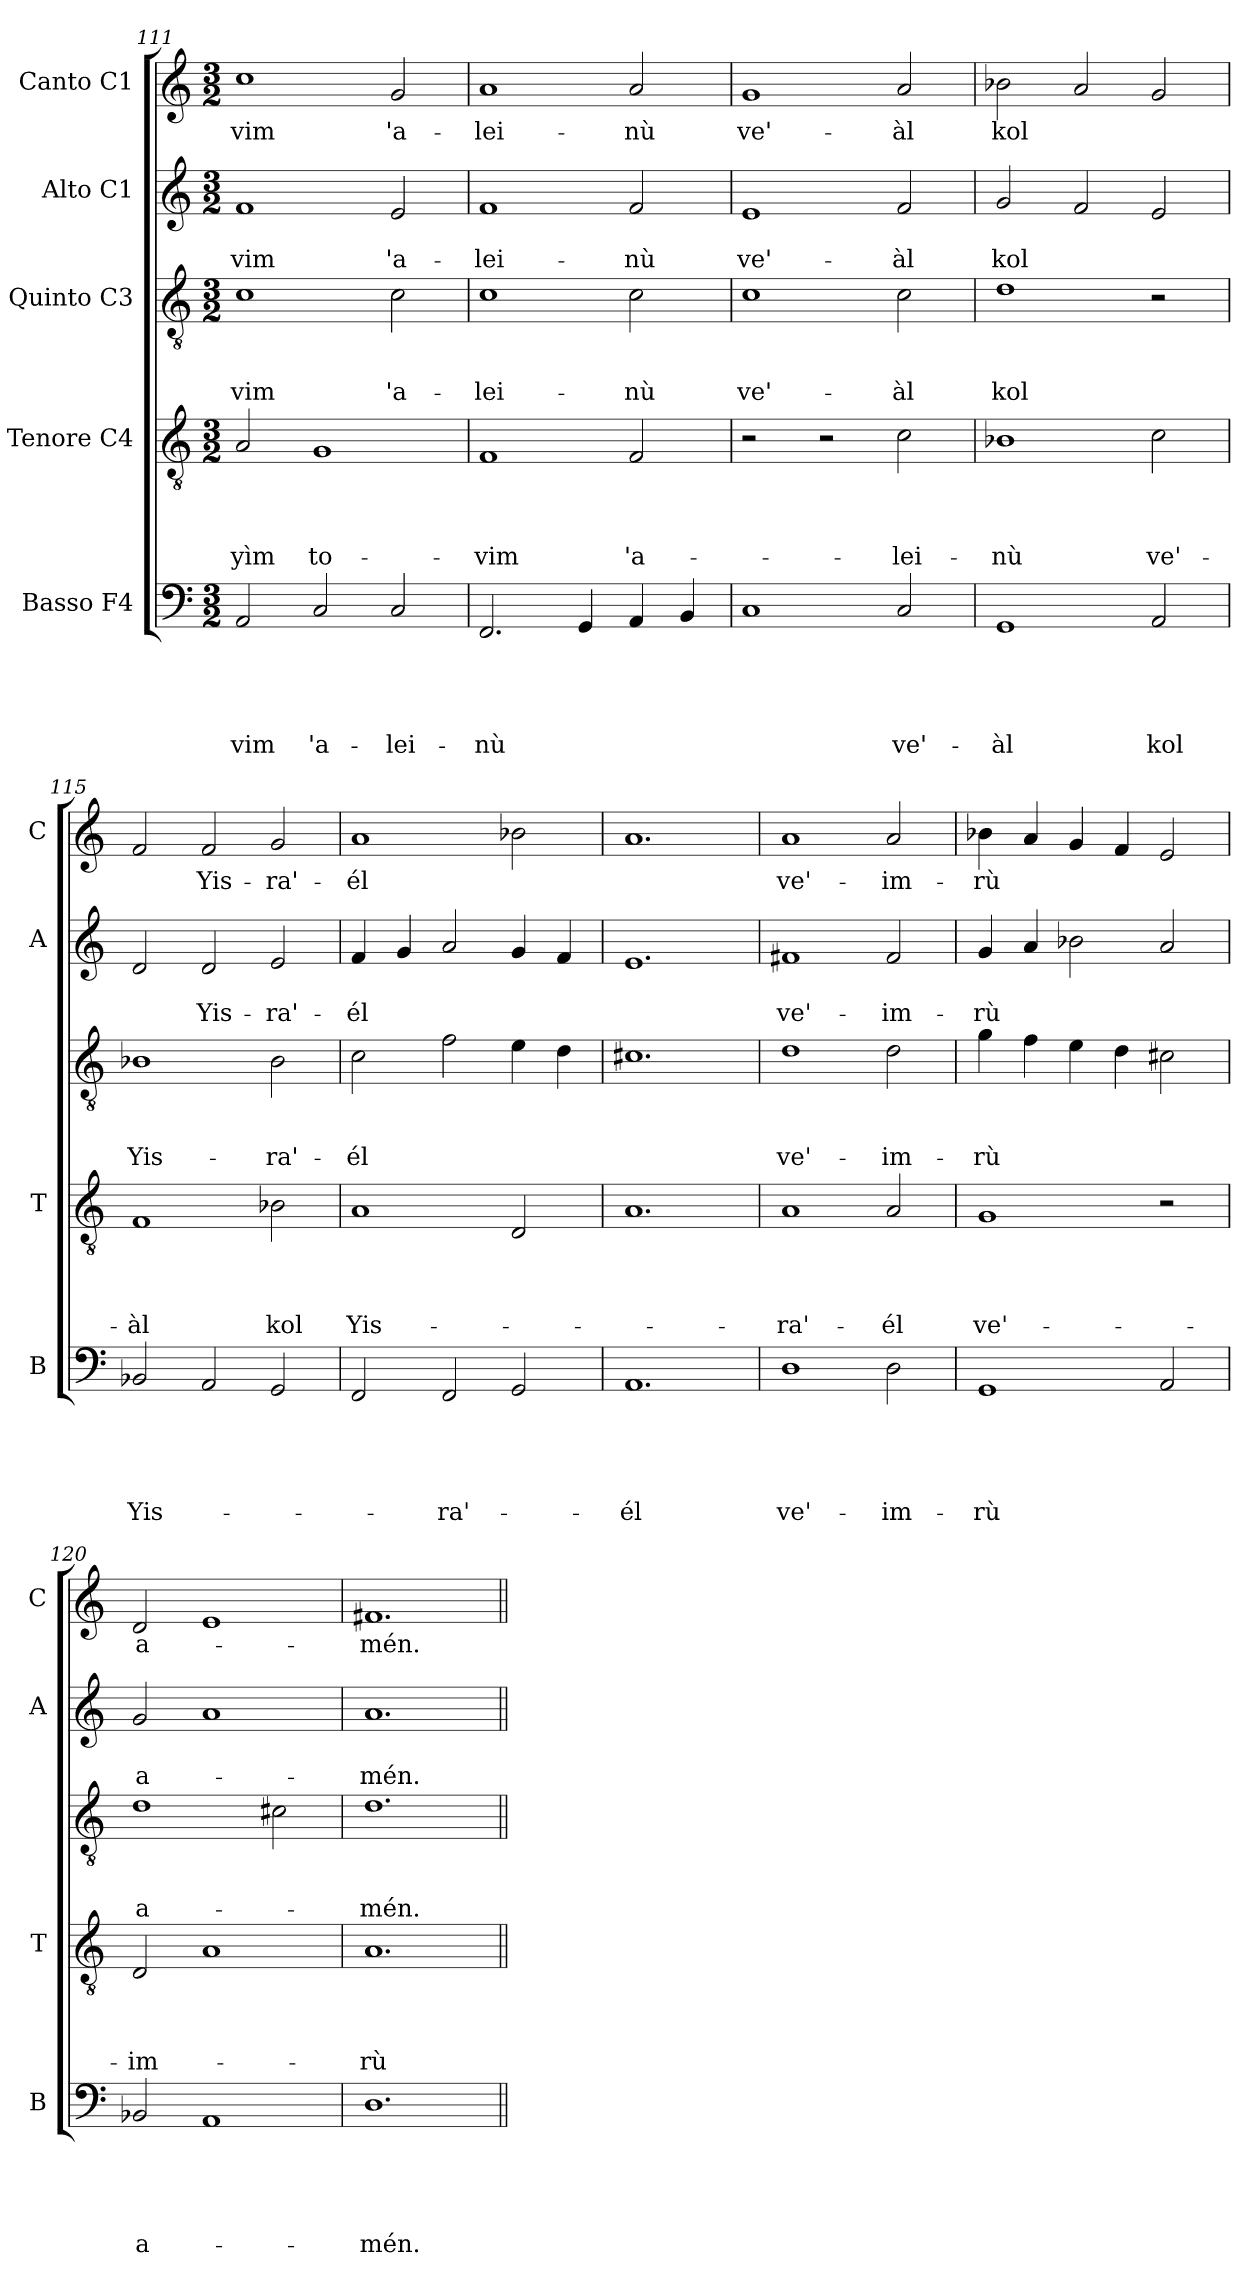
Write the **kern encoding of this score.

**kern	**text	**text	**text	**text	**text	**kern	**text	**text	**text	**text	**kern	**text	**text	**text	**kern	**text	**text	**kern	**text
*part5	*part5	*part5	*part5	*part5	*part5	*part4	*part4	*part4	*part4	*part4	*part3	*part3	*part3	*part3	*part2	*part2	*part2	*part1	*part1
*staff5	*staff5	*staff5	*staff5	*staff5	*staff5	*staff4	*staff4	*staff4	*staff4	*staff4	*staff3	*staff3	*staff3	*staff3	*staff2	*staff2	*staff2	*staff1	*staff1
*I"Basso F4	*	*	*	*	*	*I"Tenore C4	*	*	*	*	*I"Quinto C3	*	*	*	*I"Alto C1	*	*	*I"Canto C1	*
*I'B	*	*	*	*	*	*I'T	*	*	*	*	*	*	*	*	*I'A	*	*	*I'C	*
*clefF4	*	*	*	*	*	*clefGv2	*	*	*	*	*clefGv2	*	*	*	*clefG2	*	*	*clefG2	*
*k[]	*	*	*	*	*	*k[]	*	*	*	*	*k[]	*	*	*	*k[]	*	*	*k[]	*
*C:	*	*	*	*	*	*C:	*	*	*	*	*C:	*	*	*	*C:	*	*	*C:	*
*M3/2	*	*	*	*	*	*M3/2	*	*	*	*	*M3/2	*	*	*	*M3/2	*	*	*M3/2	*
=111	=111	=111	=111	=111	=111	=111	=111	=111	=111	=111	=111	=111	=111	=111	=111	=111	=111	=111	=111
!	!	!	!	!	!LO:LY:b	!	!	!	!	!LO:LY:b	!	!	!	!LO:LY:b	!	!	!LO:LY:b	!	!LO:LY:b
2AA/	.	.	.	.	-vim	2A/	.	.	.	-yìm	1c	.	.	-vim	1f	.	-vim	1cc	-vim
!	!	!	!	!	!LO:LY:b	!	!	!	!	!LO:LY:b	!	!	!	!	!	!	!	!	!
2C/	.	.	.	.	'a-	1G	.	.	.	to-	.	.	.	.	.	.	.	.	.
!	!	!	!	!	!LO:LY:b	!	!	!	!	!	!	!	!	!LO:LY:b	!	!	!LO:LY:b	!	!LO:LY:b
2C/	.	.	.	.	-lei-	.	.	.	.	.	2c\	.	.	'a-	2e/	.	'a-	2g/	'a-
=112	=112	=112	=112	=112	=112	=112	=112	=112	=112	=112	=112	=112	=112	=112	=112	=112	=112	=112	=112
!	!	!	!	!	!LO:LY:b	!	!	!	!	!LO:LY:b	!	!	!	!LO:LY:b	!	!	!LO:LY:b	!	!LO:LY:b
2.FF/	.	.	.	.	-nù	1F	.	.	.	-vim	1c	.	.	-lei-	1f	.	-lei-	1a	-lei-
4GG/	.	.	.	.	.	.	.	.	.	.	.	.	.	.	.	.	.	.	.
!	!	!	!	!	!	!	!	!	!	!LO:LY:b	!	!	!	!LO:LY:b	!	!	!LO:LY:b	!	!LO:LY:b
4AA/	.	.	.	.	.	2F/	.	.	.	'a-	2c\	.	.	-nù	2f/	.	-nù	2a/	-nù
4BB/	.	.	.	.	.	.	.	.	.	.	.	.	.	.	.	.	.	.	.
=113	=113	=113	=113	=113	=113	=113	=113	=113	=113	=113	=113	=113	=113	=113	=113	=113	=113	=113	=113
!	!	!	!	!	!	!	!	!	!	!	!	!	!	!LO:LY:b	!	!	!LO:LY:b	!	!LO:LY:b
1C	.	.	.	.	.	2r	.	.	.	.	1c	.	.	ve'-	1e	.	ve'-	1g	ve'-
.	.	.	.	.	.	2r	.	.	.	.	.	.	.	.	.	.	.	.	.
!	!	!	!	!	!LO:LY:b	!	!	!	!	!LO:LY:b	!	!	!	!LO:LY:b	!	!	!LO:LY:b	!	!LO:LY:b
2C/	.	.	.	.	ve'-	2c\	.	.	.	-lei-	2c\	.	.	-àl	2f/	.	-àl	2a/	-àl
!!LO:LB:g=z
=114	=114	=114	=114	=114	=114	=114	=114	=114	=114	=114	=114	=114	=114	=114	=114	=114	=114	=114	=114
!	!	!	!	!	!LO:LY:b	!	!	!	!	!LO:LY:b	!	!	!	!LO:LY:b	!	!	!LO:LY:b	!	!LO:LY:b
1GG	.	.	.	.	-àl	1B-X	.	.	.	-nù	1d	.	.	kol	2g/	.	kol	2b-X\	kol
.	.	.	.	.	.	.	.	.	.	.	.	.	.	.	2f/	.	.	2a/	.
!	!	!	!	!	!LO:LY:b	!	!	!	!	!LO:LY:b	!	!	!	!	!	!	!	!	!
2AA/	.	.	.	.	kol	2c\	.	.	.	ve'-	2r	.	.	.	2e/	.	.	2g/	.
=115	=115	=115	=115	=115	=115	=115	=115	=115	=115	=115	=115	=115	=115	=115	=115	=115	=115	=115	=115
!	!	!	!	!	!LO:LY:b	!	!	!	!	!LO:LY:b	!	!	!	!LO:LY:b	!	!	!	!	!
2BB-X/	.	.	.	.	Yis-	1F	.	.	.	-àl	1B-X	.	.	Yis-	2d/	.	.	2f/	.
!	!	!	!	!	!	!	!	!	!	!	!	!	!	!	!	!	!LO:LY:b	!	!LO:LY:b
2AA/	.	.	.	.	.	.	.	.	.	.	.	.	.	.	2d/	.	Yis-	2f/	Yis-
!	!	!	!	!	!	!	!	!	!	!LO:LY:b	!	!	!	!LO:LY:b	!	!	!LO:LY:b	!	!LO:LY:b
2GG/	.	.	.	.	.	2B-X\	.	.	.	kol	2B-\	.	.	-ra'-	2e/	.	-ra'-	2g/	-ra'-
=116	=116	=116	=116	=116	=116	=116	=116	=116	=116	=116	=116	=116	=116	=116	=116	=116	=116	=116	=116
!	!	!	!	!	!	!	!	!	!	!LO:LY:b	!	!	!	!LO:LY:b	!	!	!LO:LY:b	!	!LO:LY:b
2FF/	.	.	.	.	.	1A	.	.	.	Yis-	2c\	.	.	-él	4f/	.	-él	1a	-él
.	.	.	.	.	.	.	.	.	.	.	.	.	.	.	4g/	.	.	.	.
!	!	!	!	!	!LO:LY:b	!	!	!	!	!	!	!	!	!	!	!	!	!	!
2FF/	.	.	.	.	-ra'-	.	.	.	.	.	2f\	.	.	.	2a/	.	.	.	.
2GG/	.	.	.	.	.	2D/	.	.	.	.	4e\	.	.	.	4g/	.	.	2b-X\	.
.	.	.	.	.	.	.	.	.	.	.	4d\	.	.	.	4f/	.	.	.	.
=117	=117	=117	=117	=117	=117	=117	=117	=117	=117	=117	=117	=117	=117	=117	=117	=117	=117	=117	=117
!	!	!	!	!	!LO:LY:b	!	!	!	!	!	!	!	!	!	!	!	!	!	!
1.AA	.	.	.	.	-él	1.A	.	.	.	.	1.c#X	.	.	.	1.e	.	.	1.a	.
=118	=118	=118	=118	=118	=118	=118	=118	=118	=118	=118	=118	=118	=118	=118	=118	=118	=118	=118	=118
!	!	!	!	!	!LO:LY:b	!	!	!	!	!LO:LY:b	!	!	!	!LO:LY:b	!	!	!LO:LY:b	!	!LO:LY:b
1D	.	.	.	.	ve'-	1A	.	.	.	-ra'-	1d	.	.	ve'-	1f#X	.	ve'-	1a	ve'-
!	!	!	!	!	!LO:LY:b	!	!	!	!	!LO:LY:b	!	!	!	!LO:LY:b	!	!	!LO:LY:b	!	!LO:LY:b
2D\	.	.	.	.	-im-	2A/	.	.	.	-él	2d\	.	.	-im-	2f#/	.	-im-	2a/	-im-
=119	=119	=119	=119	=119	=119	=119	=119	=119	=119	=119	=119	=119	=119	=119	=119	=119	=119	=119	=119
!	!	!	!	!	!LO:LY:b	!	!	!	!	!LO:LY:b	!	!	!	!LO:LY:b	!	!	!LO:LY:b	!	!LO:LY:b
1GG	.	.	.	.	-rù	1G	.	.	.	ve'-	4g\	.	.	-rù	4g/	.	-rù	4b-X\	-rù
.	.	.	.	.	.	.	.	.	.	.	4f\	.	.	.	4a/	.	.	4a/	.
.	.	.	.	.	.	.	.	.	.	.	4e\	.	.	.	2b-X\	.	.	4g/	.
.	.	.	.	.	.	.	.	.	.	.	4d\	.	.	.	.	.	.	4f/	.
2AA/	.	.	.	.	.	2r	.	.	.	.	2c#X\	.	.	.	2a/	.	.	2e/	.
=120	=120	=120	=120	=120	=120	=120	=120	=120	=120	=120	=120	=120	=120	=120	=120	=120	=120	=120	=120
!	!	!	!	!	!LO:LY:b	!	!	!	!	!LO:LY:b	!	!	!	!LO:LY:b	!	!	!LO:LY:b	!	!LO:LY:b
2BB-X/	.	.	.	.	a-	2D/	.	.	.	-im-	1d	.	.	a-	2g/	.	a-	2d/	a-
1AA	.	.	.	.	.	1A	.	.	.	.	.	.	.	.	1a	.	.	1e	.
.	.	.	.	.	.	.	.	.	.	.	2c#X\	.	.	.	.	.	.	.	.
=121	=121	=121	=121	=121	=121	=121	=121	=121	=121	=121	=121	=121	=121	=121	=121	=121	=121	=121	=121
!	!	!	!	!	!LO:LY:b	!	!	!	!	!LO:LY:b	!	!	!	!LO:LY:b	!	!	!LO:LY:b	!	!LO:LY:b
1.D	.	.	.	.	-mén.	1.A	.	.	.	-rù	1.d	.	.	-mén.	1.a	.	-mén.	1.f#X	-mén.
=||	=||	=||	=||	=||	=||	=||	=||	=||	=||	=||	=||	=||	=||	=||	=||	=||	=||	=||	=||
*-	*-	*-	*-	*-	*-	*-	*-	*-	*-	*-	*-	*-	*-	*-	*-	*-	*-	*-	*-
